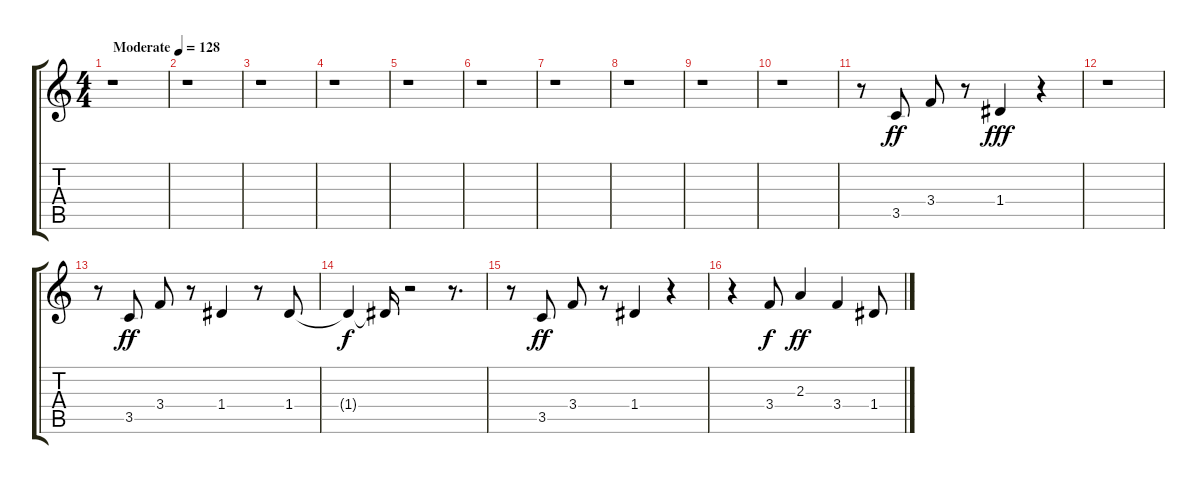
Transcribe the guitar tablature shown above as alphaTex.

\track "" {instrument overdrivenguitar}
\staff {score tabs}
\tuning (E4 B3 G3 D3 A2 E2) {hide}
\ts (4 4)
\tempo (128 "Moderate")
\clef g2
\ks c
r.1{dy ff instrument overdrivenguitar} |
r.1 |
r.1 |
r.1 |
r.1 |
r.1 |
r.1 |
r.1 |
r.1 |
r.1 |
r.8 3.5.8 3.4.8 r.8 1.4.4{dy fff} r.4 |
r.1 |
r.8 3.5.8{dy ff} 3.4.8 r.8 1.4.4 r.8 1.4.8 |
1.4{t}.4{dy f} 1.4{t}.16 r.2 r.8{d} |
r.8 3.5.8{dy ff} 3.4.8 r.8 1.4.4 r.4 |
r.4 3.4.8{dy f} 2.3.4{dy ff} 3.4.4 1.4.8
